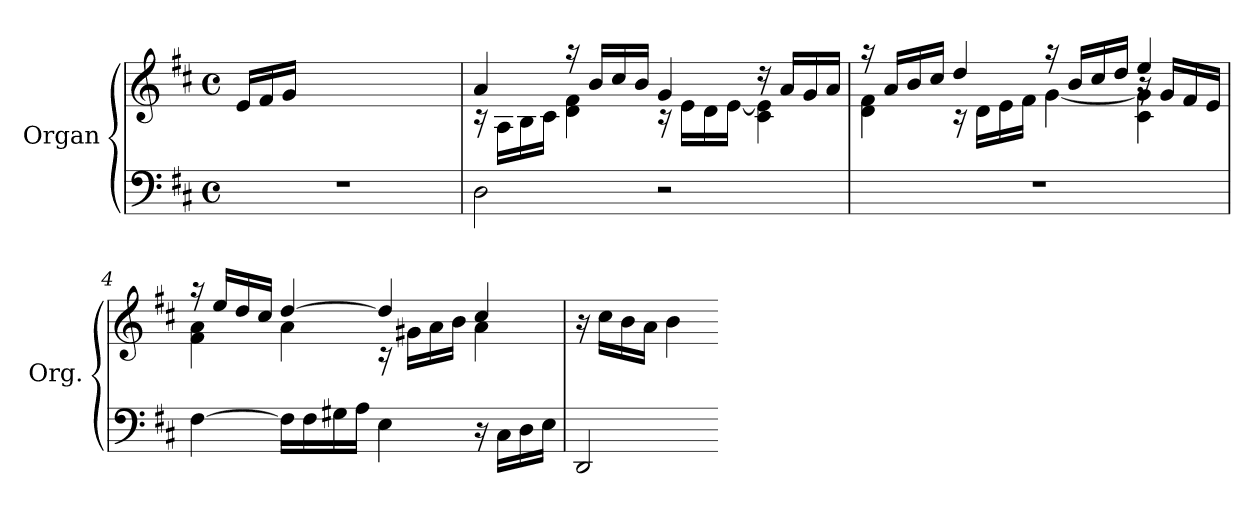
**kern	**kern
*part1	*part1
*staff2	*staff1
*I"Organ	*
*I'Org.	*
*clefF4	*clefG2
*k[f#c#]	*k[f#c#]
*D:	*D:
*M4/4	*M4/4
*met(c)	*met(c)
=1	=1
1r	16e/LL
.	16f#/
.	16g/JJ
.	2ryy
.	4ryy
.	16ryy
=2	=2
*	*^
2D\	4a/	16rc
.	.	16A\LL
.	.	16B\
.	.	16c#\JJ
.	16raa	4d\ 4f#\
.	16b/LL	.
.	16cc#/	.
.	16b/JJ	.
2r	4g/	16rc
.	.	16e\LL
.	.	16d\
.	.	[<16e\JJ
.	16rdd	4c#\ 4e\]
.	16a/LL	.
.	16g/	.
.	16a/JJ	.
!!LO:LB:g=z
=3	=3	=3
*	*	*^
1r	16raa	4d\ 4f#\	2ryy
.	16a/LL	.	.
.	16b/	.	.
.	16cc#/JJ	.	.
.	4dd/	16rc	.
.	.	16d\LL	.
.	.	16e\	.
.	.	16f#\JJ	.
.	16raa	[<4g\	4ryy
.	16b/LL	.	.
.	16cc#/	.	.
.	16dd/JJ	.	.
.	4ee/	4c#\ 4g\]	16r
.	.	.	16g/LL
.	.	.	16f#/
.	.	.	16e/JJ
*	*	*v	*v
=4	=4	=4
[4F#\	16raa	4f#\ 4a\
.	16ee/LL	.
.	16dd/	.
.	16cc#/JJ	.
16F#\LL]	[>4dd/	4a\
16F#\	.	.
16G#X\	.	.
16A\JJ	.	.
4E\	4dd/]	16rc
.	.	16g#X\LL
.	.	16a\
.	.	16b\JJ
16r	4cc#/	4a\
16C#\LL	.	.
16D\	.	.
16E\JJ	.	.
*	*v	*v
=5	=5
2DD/	16r
.	16cc#\LL
.	16b\
.	16a\JJ
.	4b\
=-	=-
*-	*-
